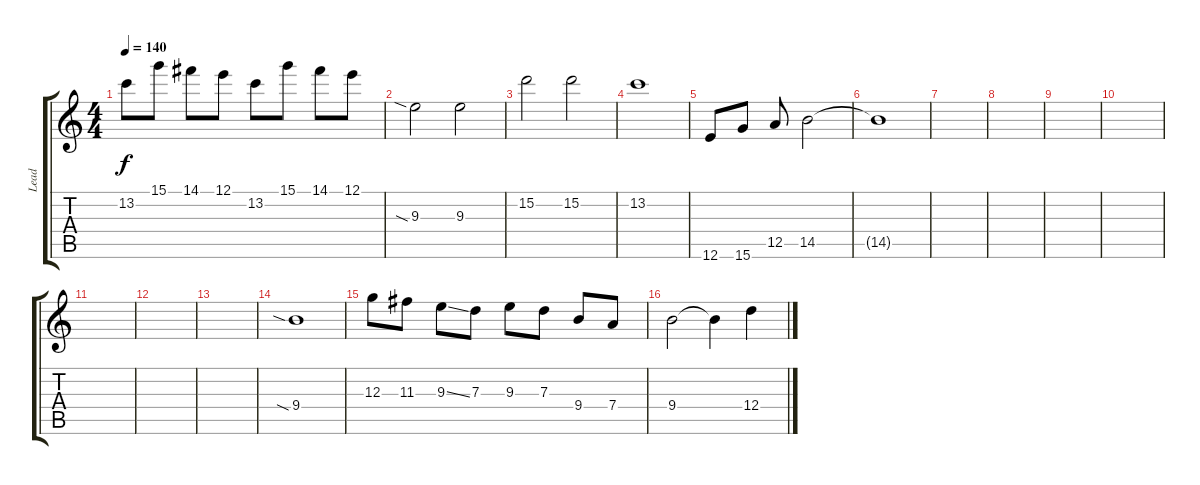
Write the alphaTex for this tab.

\track ("Lead" "Lead") {instrument overdrivenguitar}
\staff {score tabs}
\tuning (E4 B3 G3 D3 A2 E2) {hide}
\ts (4 4)
\tempo 140
\clef g2
\ks c
13.2.8{dy f} 15.1.8 14.1.8 12.1.8 13.2.8 15.1.8 14.1.8 12.1.8 |
9.3{sia}.2 9.3.2 |
15.2.2 15.2.2 |
13.2.1 |
12.6.8 15.6.8 12.5.8 14.5.2 |
14.5{t}.1 |
|
|
|
|
|
|
|
9.4{sia}.1 |
12.3.8 11.3.8 9.3{ss}.8 7.3.8 9.3.8 7.3.8 9.4.8 7.4.8 |
9.4.2 9.4{t}.4 12.4.4
